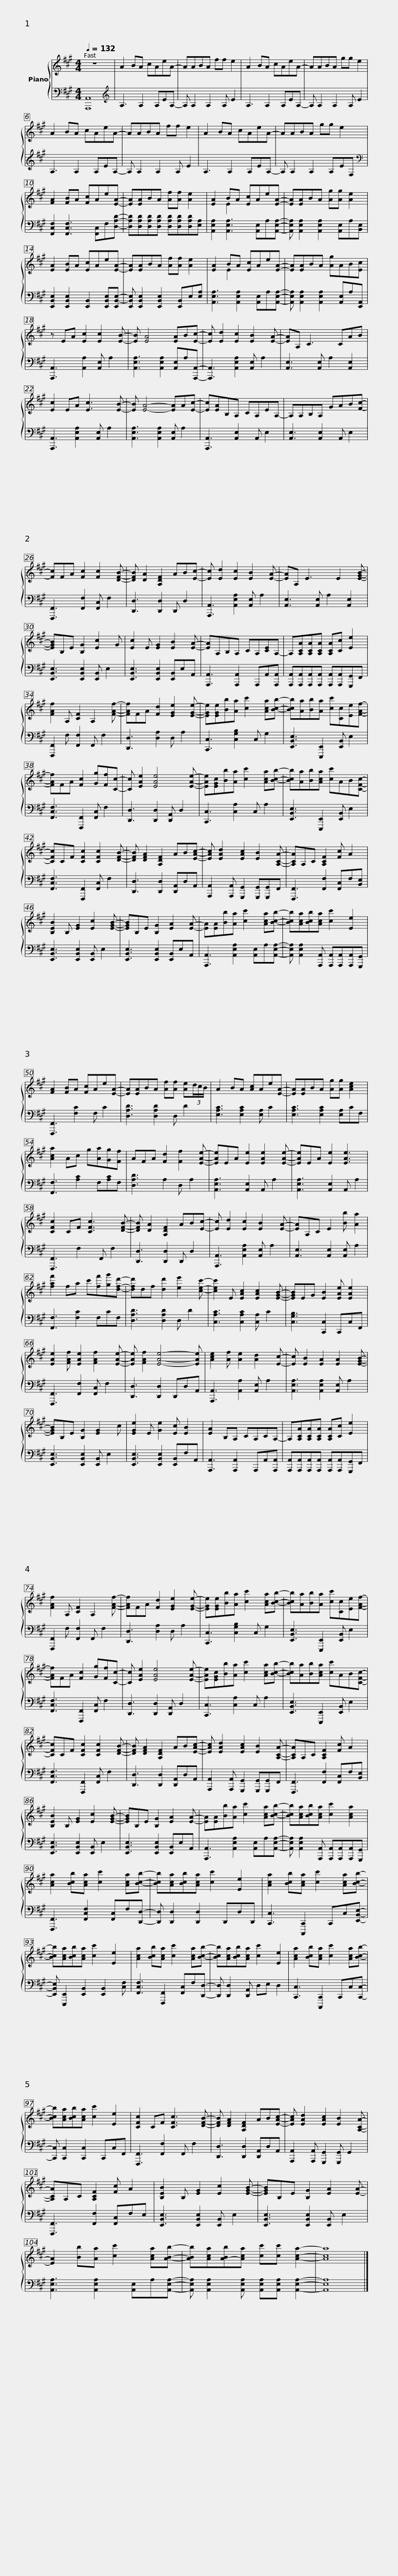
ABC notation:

X:1
%%score { ( 1 3 ) | 2 }
L:1/8
Q:1/4=132
M:4/4
I:linebreak $
K:A
V:1 treble
V:3 treble
V:2 bass
V:1
 z8 | A2 BA cAeA- | AABA ff e2 | A2 BA cAeA- | AABA gg e2 | %5
 A2 BA cAeA- |$ AABA ff e2 | A2 BA cAeA- | AABA gg e2 | [FA]2 [FB]A [Fc]Ae[EA]- | %10
 [EA][EA]BA [Af][Af] [Ae]2 |$ [EA]2 BA [Ec]Ae[EA]- | [EA][EA]BA [Ag][Ag] [Ae]2 | [EA]2 [EB]A [Ec]Ae[EA]- | [EA][EA]BA [Af][Af] [Ae]2 | %15
 [EA]2 BA [Ec]Ae[EA]- | [EA][EA]BA [Ag]AB[Ec] |$ z EA [Ec]2 [Ec]2 [EB]- | [EB] [EA]4 [EA]B[Ec]- | [Ec] [Ed]2 [Ec]2 [EB]2 [EA]- | %20
 [EA]A, C3 CAB | [Ec]2 EA [Ec]3 [EB]- |$ [EB] [EA]4- [EA]A[Ec]- | [Ec][EA]B,A, CA,EA,- | A,A,B,A, GAB[Fc]- | %25
 [Fc]FA [Fc]2 [Fc]2 [DFB]- | [DFB] [DA]2 [A,DF]2 AB[Ec]- |$ [Ec] [Ed]2 [Ec]2 [EB]2 [EA]- | [EA]A, E3 E2 [EGB]- | [EGB]B,E [B,G]2 [Ec]2 G | %30
 [Ec]2 E [EG]2 [EB]2 [EA]- | [EA]A,B,A, CA,[CE]A,- |$ A,[A,CA][A,CA][A,CA] [A,CA][Cc] [Ee]2 | [FAf]2 A, [CF]2 A,2 [FAf]- | [FAf]FA [Fd]2 [EGe]2 [EGe]- | %35
 [EGe][EGe][Bb][Aa] [cc']2 [Aca][Bcb]- | [Bcb][Aa][Bb][Aa] [cc'][Cc][Ee][FAf]- |$ [FAf]FA [Fc]2 [Gg][Ff][Cc]- | [Cc] [EAe]2 [EAe]4 [EAe]- | [EAe][EGc][Bb][Aa] [cc']2 [Aca][Bcb]- | %40
 [Bcb][Aa][Bb][Aca] [cc']AB[CFc]- | [CFc]CF [CFc]2 [CFc]2 [DFB]- |$ [DFB] [DFA]2 [A,DF]2 AB[EAc]- | [EAc] [EAd]2 [EAc]2 [EB]2 [A,CA]- | [A,CA]A,C [A,CF]2 [Fc] A2 | %45
 [B,EB]2 B, [EG]2 [Ec]2 [EGB]- | [EGB]B,E [B,G]2 [EA]2 [EA]- |$ [EA][EA][Bb][Aa] [cc']2 [Aca][Bcb]- | [Bcb][Aca][Bcb][Aca] [cc']2 [Ee]2 | [FA]2 [FB]A [Fc]Ae[EA]- | %50
 [EA][EA]BA [Af][Af] [Ae](3d/c/B/ | A2 BA [Ac]Ae[EA]- |$ [EA][EA]BA [Ag][Ag] [Ace]2 | [Aca]2 Ac g[Aa][Gg][Ff] | AFA [Fd]2 [Ff]2 [EAe]- | %55
 [EAe]EA [Ee]2 [EAe]2 [EAe]- | [EAe]EA [Ee]2 [EAe]3 | [CFc]2 CF [CFc]3 [DFB]- |$ [DFB] [DA]2 [A,DF]2 AB[Ec]- | [Ec] [Ed]2 [Ec]2 [EB]2 [EA]- | %60
 [EA]A,C E2 [Bb] [Aa]2 | [faf']2 fa c'[ff'][gg'][dfd']- | [dfd']df [dd']2 [ee']2 [cec']- | [cec']2 E [EAc]2 [EAc]2 [EGB]- |$ [EGB]EG [EB]2 [EAe] [EAe]2 | %65
 [EAe]2 [FAf] [EAe]2 [FAf]2 [EAe]- | [EAe] [FAf]2 [EAe]4- [EAe] | [Ace]2 [Af] [Ae]2 [Ad]2 [Ec]- | [Ec] [EB]2 [EA]2 [EA]2 [EGB]- | [EGB]B,E [B,G]2 [EG]2 c |$ %70
 [EGe]2 E [Ge]2 [Ec] [EB]2 | [EA]2 B,A, CA,CA,- | A,[A,CA][A,CA][A,CA] [A,CA][Cc] [Ee]2 | [FAf]2 A, [CF]2 A,2 [FAf]- | [FAf]FA [Fd]2 [EGe]2 [EGe]- |$ %75
 [EGe][EGe][Bb][Aa] [cc']2 [Aca][Bcb]- | [Bcb][Aa][Bb][Aa] [cc'][Cc][Ee][FAf]- | [FAf]FA [Fc]2 [Gg][Ff][Cc]- | [Cc] [EAe]2 [EAe]4 [EAe]- |$ [EAe][EGc][Bb][Aa] [cc']2 [Aca][Bcb]- | %80
 [Bcb][Aa][Bb][Aca] [cc']AB[CFc]- | [CFc]CF [CFc]2 [CFc]2 [DFB]- | [DFB] [DFA]2 [A,DF]2 AB[EAc]- |$ [EAc] [EAd]2 [EAc]2 [EB]2 [A,CA]- | [A,CA]A,C [A,CF]2 [Fc] A2 | %85
 [B,EB]2 B, [EG]2 [Ec]2 [EGB]- | [EGB]B,E [B,G]2 [EA]2 [EA]- | [EA][EA][Bb][Aa] [cc']2 [Aca][Bcb]- |$ [Bcb][Aca][Bcb][Aca] [cc']2 [Aca]2 | [Aca]2 [Bcb][Aca] [cc']2 [Aca][Bcb]- | %90
 [Bcb][Aca][Bcb][Aca] [cc']2 [Ee]2 | [Aca]2 [Bcb][Aca] [cc']2 [Aca][Bcb]- |$ [Bcb][Aca][Bcb][Aca] [cc']2 [Ee]2 | [Aca]2 [Bcb][Aca] [cc']2 [Aca][Bcb]- | [Bcb][Aca][Bcb][Aca] [cc']2 [Ee]2 | %95
 [Aca]2 [Bcb][Aca] [cc']2 [Aca][Bcb]- |$ [Bcb][Aca][Bcb][Aca] [cc']2 [Ee]2 | [CFc]2 CF [CFc]3 [DFB]- | [DFB] [DFA]2 [A,DF]2 AB[EAc]- | [EAc] [EAd]2 [EAc]2 [EB]2 [A,CA]- |$ %100
 [A,CA]A,C [A,CF]2 [Fc] A2 | [B,EB]2 B, [EG]2 [Ec]2 [EGB]- | [EGB]B,E [B,G]2 [EA]2 [EA]- | [EA]2 [Bb][Aa] [cc']2 [Aca][ABb]- |$ [ABb][Aca][A-Bb][Aca] [cc'][cc'] [Aca]2- | %105
 [Aca]8 |] %106
V:2
 [A,,,A,,]8 |[K:treble] A,3 A,2 A,EA,- | A, A,2 A,2 A, E2 | A,3 A,2 A,EA,- | A, A,2 A,2 A, E2 | %5
 A,3 A,2 A,EA,- |$ A, A,2 A,2 A, E2 | A,3 A,2 A,EA,- | A, A,2 A,2 A,EF, |[K:bass] [F,,C,F,]2 [F,,C,F,]3 [F,,C,]F,[D,A,D]- | %10
 [D,A,D][D,A,D][D,A,D][D,A,D] [D,A,D][D,A,D][D,A,D][E,A,] |$ [A,,E,A,]2 [A,,E,A,]3 [A,,E,]A,[A,,E,A,]- | [A,,E,A,] [A,,E,A,]2 [A,,E,A,]2 [A,,E,]A,[B,,E,] | [E,,B,,E,]2 [E,,B,,E,]2 [E,,B,,]2 [E,,B,,E,][E,,B,,-E,-] | [E,,B,,E,] [E,,B,,E,]2 [E,,B,,E,]2 [E,,B,,]E,[E,A,] | %15
 [A,,E,A,]3 [A,,E,A,]2 [A,,E,]A,[A,,E,A,]- | [A,,E,A,] [A,,E,A,]2 [A,,E,A,]2 [A,,E,]A,[E,,A,,] |$ [A,,,A,,]3 [A,,A,]2 [A,,E,] A,2 | [A,,E,A,]3 [A,,E,A,]2 [A,,E,]A,[A,,,A,,]- | [A,,,A,,]3 [A,,E,A,]2 [A,,E,] A,2 | %20
 [A,,E,]3 [A,,E,] A,2 [A,,E,]2 | [A,,,A,,]3 [A,,E,A,]2 [A,,E,] A,2 |$ [A,,E,A,]3 [A,,E,A,]2 [A,,E,] A,2 | [A,,,A,,]3 [A,,E,]2 A,, E,2 | [A,,E,]3 [A,,E,]2 A,, E,2 | %25
 [F,,,F,,]3 [F,,F,]2 [F,,C,] F,2 | [D,,D,]3 [D,,D,]2 D,, D,2 |$ [A,,,A,,]3 [A,,E,A,]2 [A,,E,] A,2 | [A,,E,]3 [A,,E,] A,2 [A,,E,]2 | [E,,B,,E,]3 [E,,B,,E,]2 [E,,B,,] E,2 | %30
 [E,,B,,E,]3 [E,,B,,E,]2 [E,,B,,]E,A,, | [A,,,A,,]3 [A,,,A,,]2 A,,,A,,[A,,,A,,] |$ [A,,,A,,][A,,,A,,][A,,,A,,][A,,,A,,] [A,,,A,,][A,,,A,,][G,,,G,,]F,, | [F,,,F,,]2 F, [F,,F,]2 F,, F,2 | [D,,D,]3 [D,A,]2 D, A,2 | %35
 [C,,C,]3 [C,G,B,]2 C, G,2 | [E,,B,,E,]3 [E,,,E,,]2 [E,,B,,] E,2 |$ [F,,C,F,]3 [F,,,F,,]2 [F,,C,] F,2 | [D,,D,]3 [D,,D,]2 [D,,A,,] D,2 | [C,,C,]3 [C,A,]2 C, A,2 | %40
 [E,,B,,E,]3 [E,,,E,,]2 [E,,B,,] E,2 | [F,,C,F,]3 [F,,,F,,]2 [F,,C,] F,2 |$ [D,,D,]3 [D,,D,]2 [D,,A,,]D,A,, | [A,,,A,,]2 [A,,,A,,] [G,,,G,,]2 [G,,,G,,][G,,,G,,]F,, | [F,,,F,,]3 [F,,F,]2 [F,,C,]F,[B,,E,] | %45
 [E,,B,,E,]3 [E,,B,,E,]2 [E,,B,,] E,2 | [E,,B,,E,]3 [E,,B,,E,]2 [E,,B,,]E,A,, |$ [A,,,A,,]3 [A,,E,A,]2 [A,,E,]A,[A,,E,A,]- | [A,,E,A,] [A,,E,A,]2 [A,,,A,,] [A,,,A,,][A,,,A,,][A,,,A,,][G,,,G,,] | [F,,,F,,]3 [F,C]2 F, C2 | %50
 [D,A,D]3 [D,A,D]2 D, D2 | [E,A,C]3 [E,A,C]2 [E,A,] C2 |$ [E,A,C]3 [E,A,C]2 [E,A,]CF, | [F,,F,]3 [A,C]2 F,[A,C]F, | [D,A,D]3 A,2 D, A,2 | %55
 [A,,E,A,]3 [A,,E,]2 A,, A,2 | [A,,E,A,]3 [A,,E,]2 A,, A,2 | [F,,,F,,]3 F,2 F,, F,2 |$ [D,,D,]3 [D,,D,]2 D,, D,2 | [A,,,A,,]3 [A,,E,A,]2 [A,,E,] A,2 | %60
 [A,,E,]3 [A,,E,]2 [A,,E,] A,2 | [F,,F,]3 [F,C]2 F,CF, | [D,A,D]3 [D,A,D]2 D, D2 | [C,A,C]3 [C,A,C]2 [C,A,] C2 |$ [C,G,B,]3 [C,,C,]2 C,,C,F,, | %65
 [F,,,F,,]3 [F,,F,]2 [F,,C,] F,2 | [D,,D,]3 [D,,D,]2 D,,D,A,, | [A,,,A,,]3 [A,,A,]2 [A,,E,] A,2 | [A,,E,A,]3 [A,,E,A,]2 [A,,E,] A,2 | [E,,B,,E,]3 [E,,B,,E,]2 [E,,B,,] E,2 |$ %70
 [E,,B,,E,]3 [E,,B,,E,]2 [E,,B,,]F,A,, | [A,,,A,,]3 [A,,,A,,]2 A,,,A,,[A,,,A,,] | [A,,,A,,][A,,,A,,][A,,,A,,][A,,,A,,] [A,,,A,,][A,,,A,,][G,,,G,,]F,, | [F,,,F,,]2 F, [F,,F,]2 F,, F,2 | [D,,D,]3 [D,A,]2 D, A,2 |$ %75
 [C,,C,]3 [C,G,B,]2 C, G,2 | [E,,B,,E,]3 [E,,,E,,]2 [E,,B,,] E,2 | [F,,C,F,]3 [F,,,F,,]2 [F,,C,] F,2 | [D,,D,]3 [D,,D,]2 [D,,A,,] D,2 |$ [C,,C,]3 [C,A,]2 C, A,2 | %80
 [E,,B,,E,]3 [E,,,E,,]2 [E,,B,,] E,2 | [F,,C,F,]3 [F,,,F,,]2 [F,,C,] F,2 | [D,,D,]3 [D,,D,]2 [D,,A,,]D,A,, |$ [A,,,A,,]2 [A,,,A,,] [G,,,G,,]2 [G,,,G,,][G,,,G,,]F,, | [F,,,F,,]3 [F,,F,]2 [F,,C,]F,[B,,E,] | %85
 [E,,B,,E,]3 [E,,B,,E,]2 [E,,B,,] E,2 | [E,,B,,E,]3 [E,,B,,E,]2 [E,,B,,]E,A,, | [A,,,A,,]3 [A,,E,A,]2 [A,,E,]A,[A,,E,A,]- |$ [A,,E,A,] [A,,E,A,]2 [A,,,A,,] [A,,,A,,][A,,,A,,][A,,,A,,][G,,,G,,] | [F,,,F,,]3 [F,,C,F,]2 [F,,C,]F,[D,,D,]- | %90
 [D,,D,] [D,,D,]2 [D,,D,]2 D,,D,D,, | [C,,C,]3 [C,,,C,,]2 C,,C,[E,,B,,E,]- |$ [E,,B,,E,] [E,,,E,,]2 [E,,B,,]2 [E,,B,,]2 [C,F,] | [F,,C,F,]3 [F,,,F,,]2 [F,,C,]F,[D,,D,]- | [D,,D,] [D,,D,]2 [D,,A,,] D,E, D,2 | %95
 [C,,C,]3 [C,,,C,,]2 C,,C,[C,,C,]- |$ [C,,C,] [C,,C,]2 [C,,C,]2 C,,C,F,, | [F,,,F,,]3 [F,,F,]2 F,, F,2 | [D,,D,]3 [D,,D,]2 [D,,A,,]D,A,, | [A,,,A,,]2 [A,,,A,,] [G,,,G,,]2 [G,,,G,,] G,,2 |$ %100
 [F,,,F,,]3 [F,,F,]2 [F,,C,]F,E, | [E,,B,,E,]3 [E,,B,,E,]2 [E,,B,,] E,2 | [E,,B,,E,]3 [E,,B,,E,]2 [E,,B,,] E,2 | [A,,E,A,]3 [A,,E,A,]2 [A,,E,]A,[A,,E,A,]- |$ [A,,E,A,] [A,,E,A,]2 [A,,E,A,] [A,,E,A,][A,,E,A,] [A,,E,A,]2- | %105
 [A,,E,A,]8 |] %106
V:3
 x8 | x8 | x8 | x8 | x8 | %5
 x8 |$ x8 | x8 | x8 | x8 | %10
 x8 |$ x2 E2 x4 | x8 | x8 | x8 | %15
 x2 E2 x4 | x8 |$ x8 | x8 | x8 | %20
 x8 | x8 |$ x8 | x8 | x8 | %25
 x8 | x8 |$ x8 | x8 | x8 | %30
 x8 | x8 |$ x8 | x8 | x8 | %35
 x8 | x8 |$ x8 | x8 | x8 | %40
 x8 | x8 |$ x8 | x8 | x8 | %45
 x8 | x8 |$ x8 | x8 | x8 | %50
 x8 | x8 |$ x8 | x8 | x8 | %55
 x8 | x8 | x8 |$ x8 | x8 | %60
 x8 | x8 | x8 | x8 |$ x8 | %65
 x8 | x8 | x8 | x8 | x8 |$ %70
 x8 | x8 | x8 | x8 | x8 |$ %75
 x8 | x8 | x8 | x8 |$ x8 | %80
 x8 | x8 | x8 |$ x8 | x8 | %85
 x8 | x8 | x8 |$ x8 | x8 | %90
 x8 | x8 |$ x8 | x8 | x8 | %95
 x8 |$ x8 | x8 | x8 | x8 |$ %100
 x8 | x8 | x8 | x8 |$ x8 | %105
 x8 |] %106
